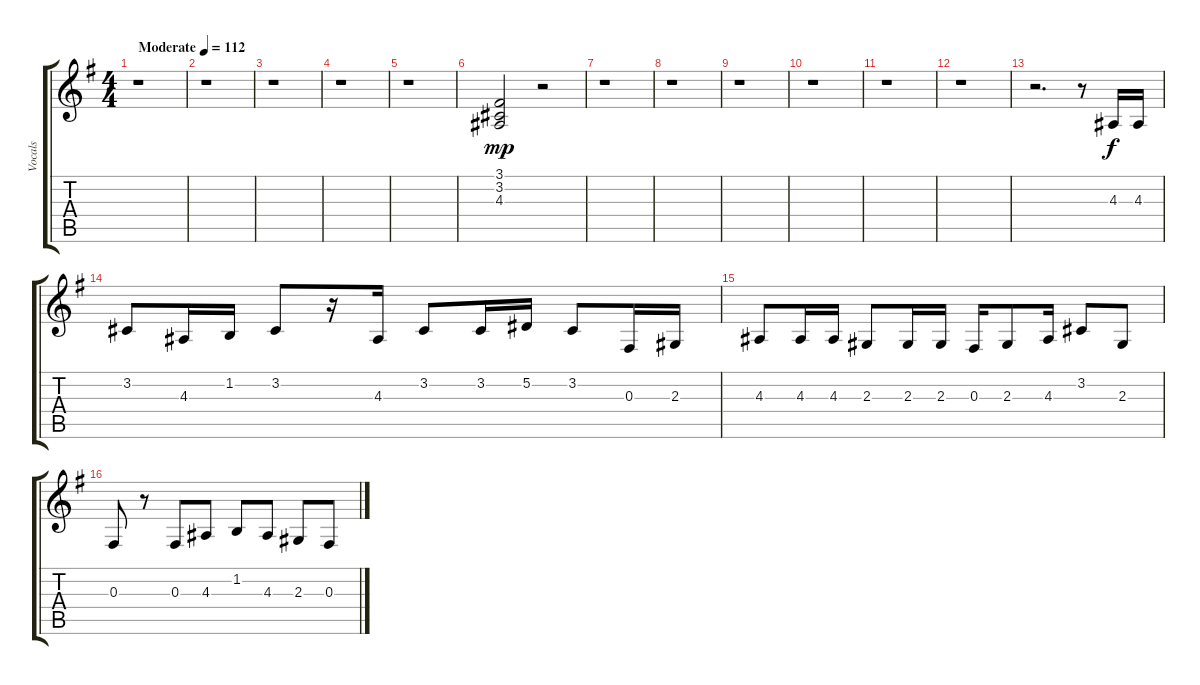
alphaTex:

\track ("Vocals" "Vocals") {instrument oboe}
\staff {score tabs}
\tuning (Eb4 Bb3 Gb3 Db3 Ab2 Eb2) {hide}
\ts (4 4)
\tempo (112 "Moderate")
\clef g2
\ks g
r.1{dy mp instrument oboe} |
r.1 |
r.1 |
r.1 |
r.1 |
(3.1 3.2 4.3).2 r.2 |
r.1 |
r.1 |
r.1 |
r.1 |
r.1 |
r.1 |
r.2{d} r.8 4.3.16{dy f} 4.3.16 |
3.2.8 4.3.16 1.2.16 3.2.8 r.16 4.3.16 3.2.8 3.2.16 5.2.16 3.2.8 0.3.16 2.3.16 |
4.3.8 4.3.16 4.3.16 2.3.8 2.3.16 2.3.16 0.3.16 2.3.8 4.3.16 3.2.8 2.3.8 |
0.3.8 r.8 0.3.8 4.3.8 1.2.8 4.3.8 2.3.8 0.3.8
